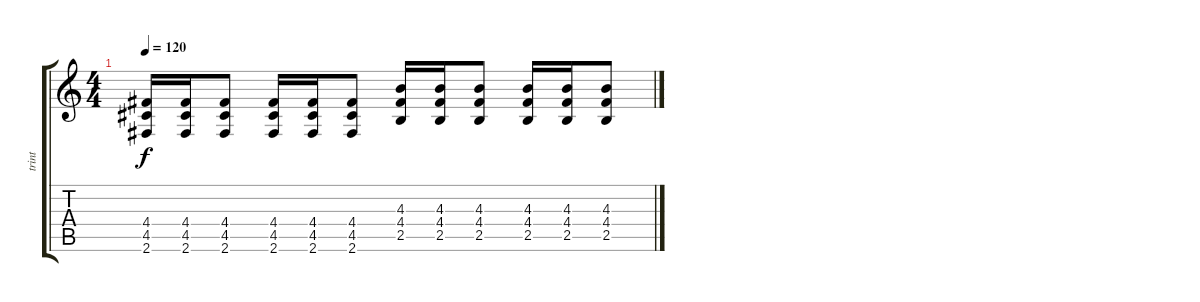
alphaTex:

\track ("trint" "trint") {instrument distortionguitar}
\staff {score tabs}
\tuning (E4 B3 G3 D3 A2 E2) {hide}
\ts (4 4)
\tempo 120
\clef g2
\ks c
(4.4 4.5 2.6).16{dy f} (4.4 4.5 2.6).16 (4.4 4.5 2.6).8 (4.4 4.5 2.6).16 (4.4 4.5 2.6).16 (4.4 4.5 2.6).8 (4.3 4.4 2.5).16 (4.3 4.4 2.5).16 (4.3 4.4 2.5).8 (4.3 4.4 2.5).16 (4.3 4.4 2.5).16 (4.3 4.4 2.5).8
